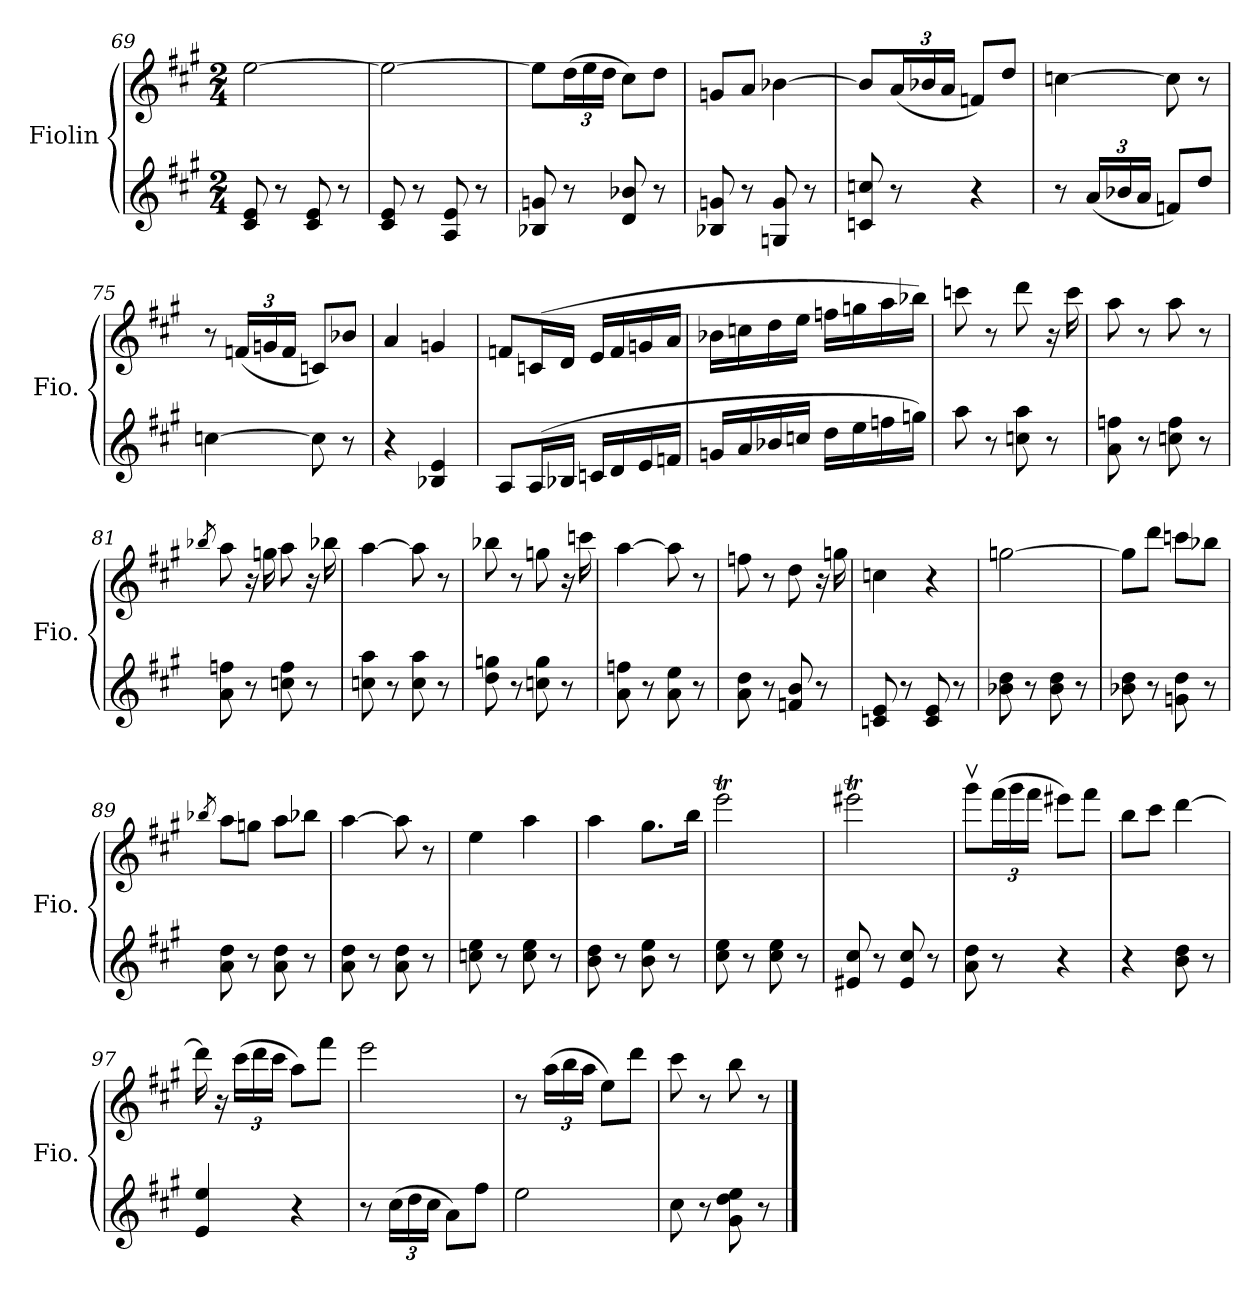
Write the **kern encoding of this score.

**kern	**kern
*part2	*part1
*staff2	*staff1
*I"Fiolin	*I"Fiolin
*I'Fio.	*I'Fio.
*clefG2	*clefG2
*k[f#c#g#]	*k[f#c#g#]
*M2/4	*M2/4
=69	=69
8c#/ 8e/	[2ee\
8r	.
8c#/ 8e/	.
8r	.
=70	=70
8c#/ 8e/	2ee\_
8r	.
8A/ 8e/	.
8r	.
!!LO:LB:g=z
=71	=71
8B-X/ 8gn/	8ee\L]
*	*Xbrackettup
8r	(24dd\L
.	24ee\
.	24dd\JJ
8d/ 8b-X/	8cc#\L)
8r	8dd\J
=72	=72
8B-X/ 8gn/	8gn/L
8r	8a/J
8Gn/ 8g/	[4b-X\
8r	.
=73	=73
8cn/ 8ccn/	8b-/L]
8r	(24a/L
.	24b-X/
.	24a/JJ
4r	8fn/L)
.	8dd/J
=74	=74
8r	[4ccn\
*Xbrackettup	*
(24a/LL	.
24b-X/	.
24a/JJ	.
8fn/L)	8cc\]
8dd/J	8r
=75	=75
[4ccn\	8r
.	(24fn/LL
.	24gn/
.	24f/JJ
8cc\]	8cn/L)
8r	8b-X/J
!!LO:LB:g=z
=76	=76
4r	4a/
4B-X/ 4e/	4gn/
=77	=77
8A/L	8fn/L
(16A/L	(16cn/L
16B-X/JJ	16d/JJ
16cn/LL	16e/LL
16d/	16f/
16e/	16gn/
16fn/JJ	16a/JJ
=78	=78
16gn/LL	16b-X\LL
16a/	16ccn\
16b-X/	16dd\
16ccn/JJ	16ee\JJ
16dd\LL	16ffn\LL
16ee\	16ggn\
16ffn\	16aa\
16ggn\JJ)	16bb-X\JJ)
=79	=79
8aa\	8cccn\
8r	8r
8ccn\ 8aa\	8ddd\
8r	16r
.	16ccc\
=80	=80
8a\ 8ffn\	8aa\
8r	8r
8ccn\ 8ff\	8aa\
8r	8r
!!LO:LB:g=z
=81	=81
.	8qbb-X/
8a\ 8ffn\	8aa\
8r	16r
.	16ggn\
8ccn\ 8ff\	8aa\
8r	16r
.	16bb-\
=82	=82
8ccn\ 8aa\	[4aa\
8r	.
8cc\ 8aa\	8aa\]
8r	8r
=83	=83
8dd\ 8ggn\	8bb-X\
8r	8r
8ccn\ 8gg\	8ggn\
8r	16r
.	16cccn\
=84	=84
8a\ 8ffn\	[4aa\
8r	.
8a\ 8ee\	8aa\]
8r	8r
=85	=85
8a\ 8dd\	8ffn\
8r	8r
8fn/ 8b/	8dd\
8r	16r
.	16ggn\
=86	=86
8cn/ 8e/	4ccn\
8r	.
8c/ 8e/	4r
8r	.
=87	=87
8b-X\ 8dd\	[2ggn\
8r	.
8b-\ 8dd\	.
8r	.
!!LO:PB:g=z
=88	=88
8b-X\ 8dd\	8gg\L]
8r	8ddd\J
8gn\ 8dd\	8cccn\L
8r	8bb-X\J
=89	=89
.	8qbb-X/
8a\ 8dd\	8aa\L
8r	8ggn\J
8a\ 8dd\	8aa\L
8r	8bb-\J
=90	=90
8a\ 8dd\	[4aa\
8r	.
8a\ 8dd\	8aa\]
8r	8r
=91	=91
8ccn\ 8ee\	4ee\
8r	.
8cc\ 8ee\	4aa\
8r	.
=92	=92
8b\ 8dd\	4aa\
8r	.
8b\ 8ee\	8.gg#\L
8r	.
.	16bb\Jk
=93	=93
8cc#\ 8ee\	2eeeT\
8r	.
8cc#\ 8ee\	.
8r	.
=94	=94
8e#X/ 8cc#/	2eee#Xt\
8r	.
8e#/ 8cc#/	.
8r	.
!!LO:LB:g=z
=95	=95
8a\ 8dd\	8ggg#v\L
8r	(24fff#\L
.	24ggg#\
.	24fff#\JJ
4r	8eee#X\L)
.	8fff#\J
=96	=96
4r	8bb\L
.	8ccc#\J
8b\ 8dd\	[4ddd\
8r	.
=97	=97
4e/ 4ee/	16ddd\]
.	16r
.	(24ccc#\LL
.	24ddd\
.	24ccc#\JJ
4r	8aa\L)
.	8fff#\J
=98	=98
8r	2eee\
(24cc#\LL	.
24dd\	.
24cc#\JJ	.
8a\L)	.
8ff#\J	.
=99	=99
2ee\	8r
.	(24aa\LL
.	24bb\
.	24aa\JJ
.	8ee\L)
.	8ddd\J
!!LO:LB:g=z
=100	=100
8cc#\	8ccc#\
8r	8r
8g#\ 8dd\ 8ee\	8bb\
8r	8r
==	==
*-	*-
